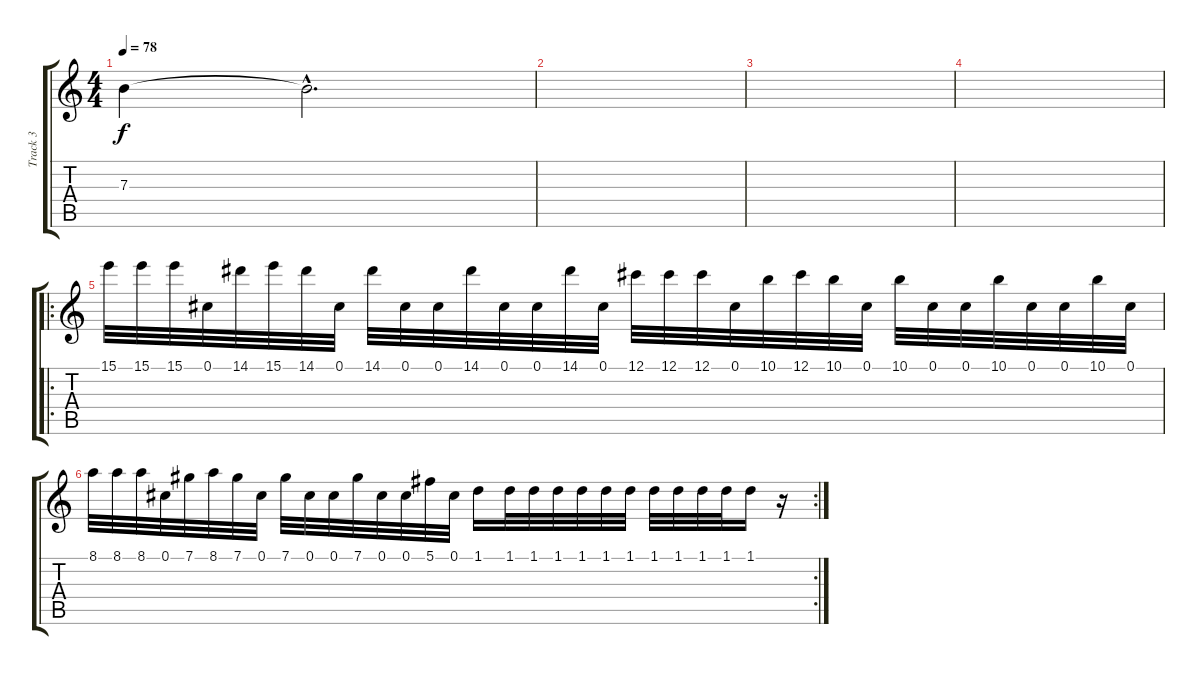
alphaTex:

\track ("Track 3" "Track 3") {instrument distortionguitar}
\staff {score tabs}
\tuning (Db4 Ab3 E3 B2 Gb2 Db2) {hide}
\ts (4 4)
\tempo 78
\clef g2
\ks c
7.3{t}.4{dy f} 7.3{hac t}.2{d} |
|
|
|
\ro
15.1.32 15.1.32 15.1.32 0.1.32 14.1.32 15.1.32 14.1.32 0.1.32 14.1.32 0.1.32 0.1.32 14.1.32 0.1.32 0.1.32 14.1.32 0.1.32 12.1.32 12.1.32 12.1.32 0.1.32 10.1.32 12.1.32 10.1.32 0.1.32 10.1.32 0.1.32 0.1.32 10.1.32 0.1.32 0.1.32 10.1.32 0.1.32 |
\rc 2
8.1.32 8.1.32 8.1.32 0.1.32 7.1.32 8.1.32 7.1.32 0.1.32 7.1.32 0.1.32 0.1.32 7.1.32 0.1.32 0.1.32 5.1.32 0.1.32 1.1.16 1.1.32 1.1.32 1.1.32 1.1.32 1.1.32 1.1.32 1.1.32 1.1.32 1.1.32 1.1.32 1.1.16 r.16
